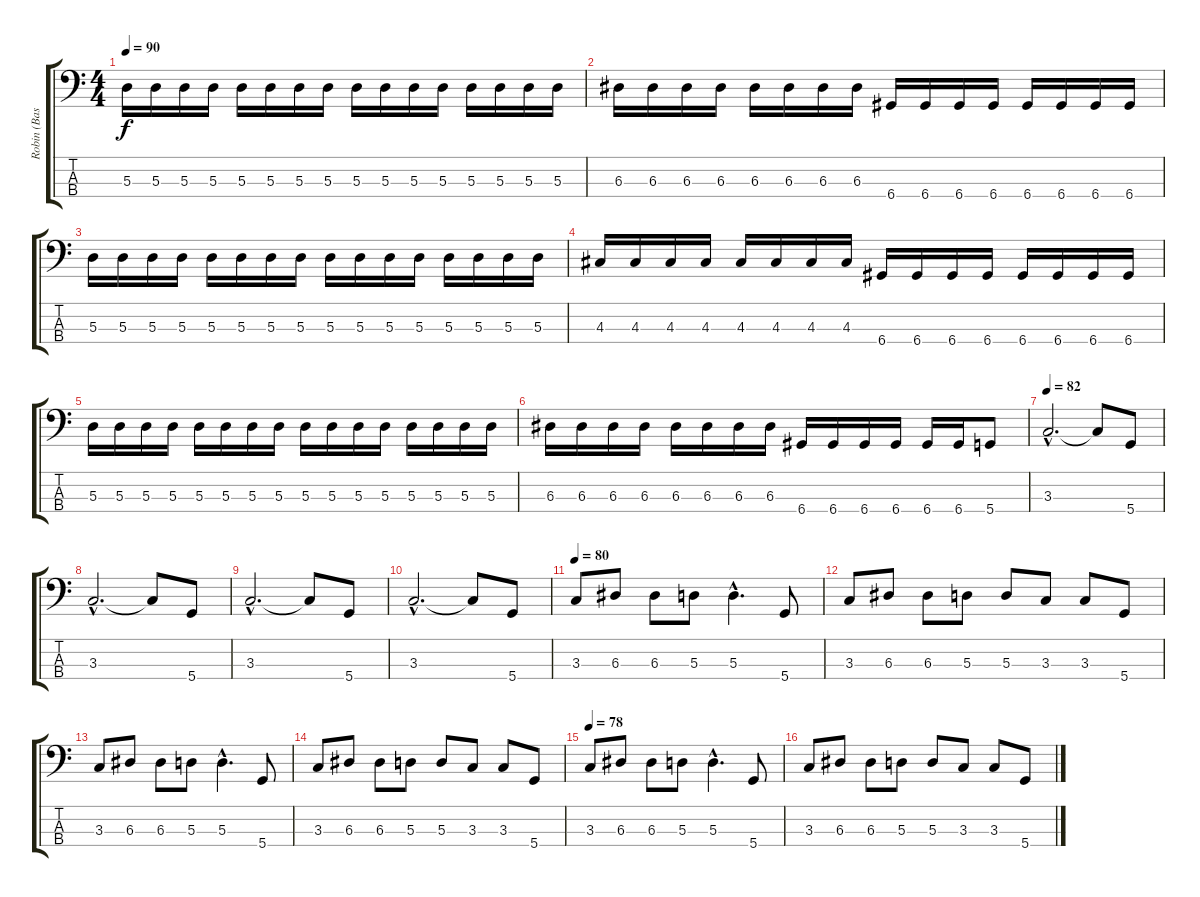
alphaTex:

\track ("Robin (Bass)" "Robin (Bas") {instrument electricbassfinger}
\staff {score tabs}
\tuning (G2 D2 A1 D1) {hide}
\ts (4 4)
\tempo 90
\clef f4
\ks c
5.3.16{dy f} 5.3.16 5.3.16 5.3.16 5.3.16 5.3.16 5.3.16 5.3.16 5.3.16 5.3.16 5.3.16 5.3.16 5.3.16 5.3.16 5.3.16 5.3.16 |
6.3.16 6.3.16 6.3.16 6.3.16 6.3.16 6.3.16 6.3.16 6.3.16 6.4.16 6.4.16 6.4.16 6.4.16 6.4.16 6.4.16 6.4.16 6.4.16 |
5.3.16 5.3.16 5.3.16 5.3.16 5.3.16 5.3.16 5.3.16 5.3.16 5.3.16 5.3.16 5.3.16 5.3.16 5.3.16 5.3.16 5.3.16 5.3.16 |
4.3.16 4.3.16 4.3.16 4.3.16 4.3.16 4.3.16 4.3.16 4.3.16 6.4.16 6.4.16 6.4.16 6.4.16 6.4.16 6.4.16 6.4.16 6.4.16 |
5.3.16 5.3.16 5.3.16 5.3.16 5.3.16 5.3.16 5.3.16 5.3.16 5.3.16 5.3.16 5.3.16 5.3.16 5.3.16 5.3.16 5.3.16 5.3.16 |
6.3.16 6.3.16 6.3.16 6.3.16 6.3.16 6.3.16 6.3.16 6.3.16 6.4.16 6.4.16 6.4.16 6.4.16 6.4.16 6.4.16 5.4.8 |
\tempo 82
3.3{hac}.2{d} 3.3{t}.8 5.4.8 |
3.3{hac}.2{d} 3.3{t}.8 5.4.8 |
3.3{hac}.2{d} 3.3{t}.8 5.4.8 |
3.3{hac}.2{d} 3.3{t}.8 5.4.8 |
\tempo 80
3.3.8 6.3.8 6.3.8 5.3.8 5.3{hac}.4{d} 5.4.8 |
3.3.8 6.3.8 6.3.8 5.3.8 5.3.8 3.3.8 3.3.8 5.4.8 |
3.3.8 6.3.8 6.3.8 5.3.8 5.3{hac}.4{d} 5.4.8 |
3.3.8 6.3.8 6.3.8 5.3.8 5.3.8 3.3.8 3.3.8 5.4.8 |
\tempo 78
3.3.8 6.3.8 6.3.8 5.3.8 5.3{hac}.4{d} 5.4.8 |
3.3.8 6.3.8 6.3.8 5.3.8 5.3.8 3.3.8 3.3.8 5.4.8
